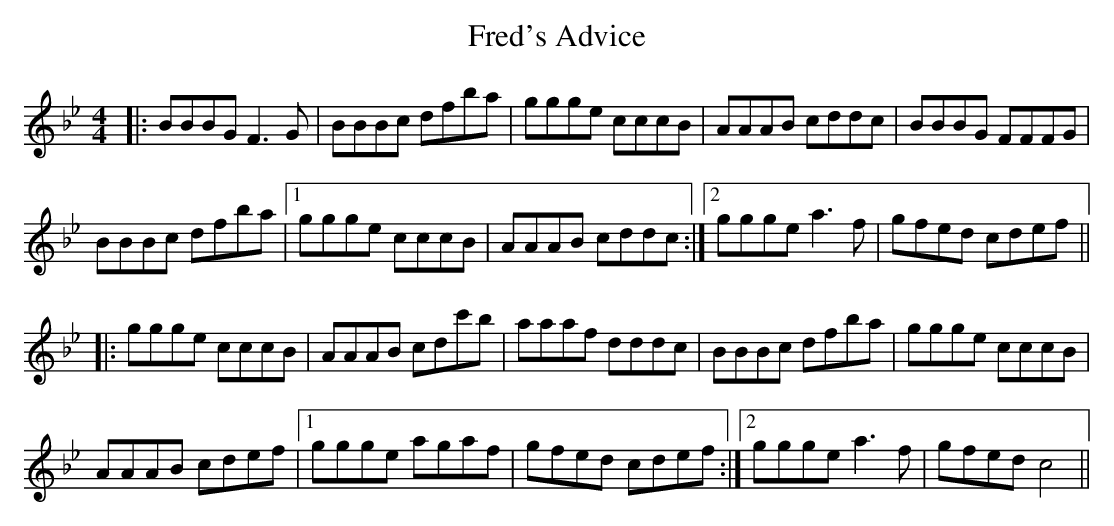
X:1
T: Fred's Advice
M: 4/4
L: 1/8
K: Gmin
|:BBBG F3G|BBBc dfba|ggge cccB|AAAB cddc|BBBG FFFG|
BBBc dfba|1 ggge cccB|AAAB cddc:|2 ggge a3f|gfed cdef||
|:ggge cccB|AAAB cdc'b|aaaf dddc|BBBc dfba|ggge cccB|
AAAB cdef|1 ggge agaf|gfed cdef:|2 ggge a3f|gfed c4||
